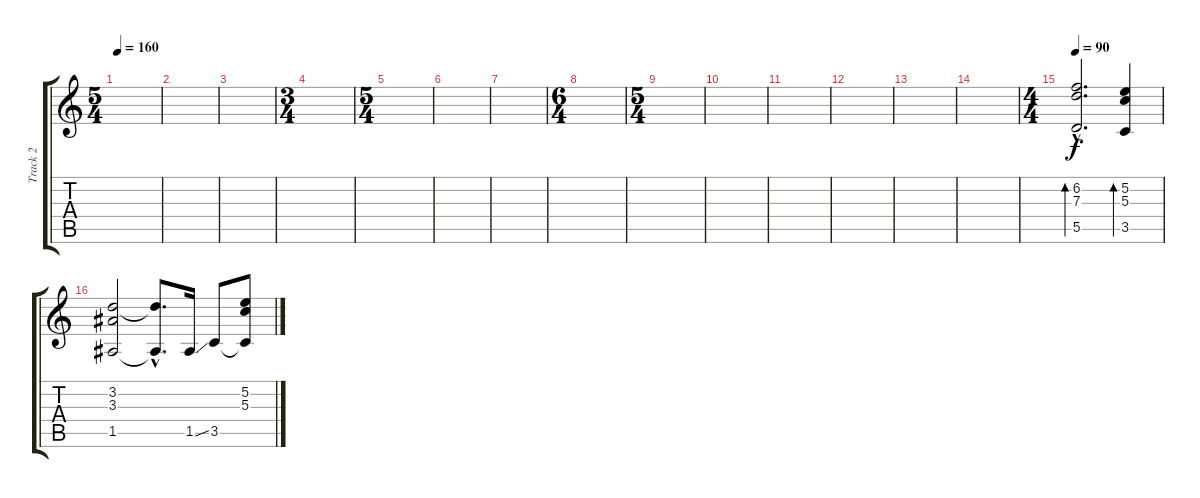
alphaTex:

\track ("Track 2" "Track 2") {instrument acousticguitarnylon}
\staff {score tabs}
\tuning (E4 B3 G3 D3 A2 D2) {hide}
\ts (5 4)
\tempo 160
\clef g2
\ks c
|
|
|
\ts (3 4)
|
\ts (5 4)
|
|
|
\ts (6 4)
|
\ts (5 4)
|
|
|
|
|
|
\ts (4 4)
\tempo 90
(6.2{hac} 7.3{hac} 5.5{hac}).2{d bd 480} (5.2 5.3 3.5).4{bd 480} |
(3.2 3.3 1.5).2 (3.2{hac t} 1.5{hac t}).8{d} 1.5{ss}.16 3.5.8 (5.2 5.3 3.5{t}).8
